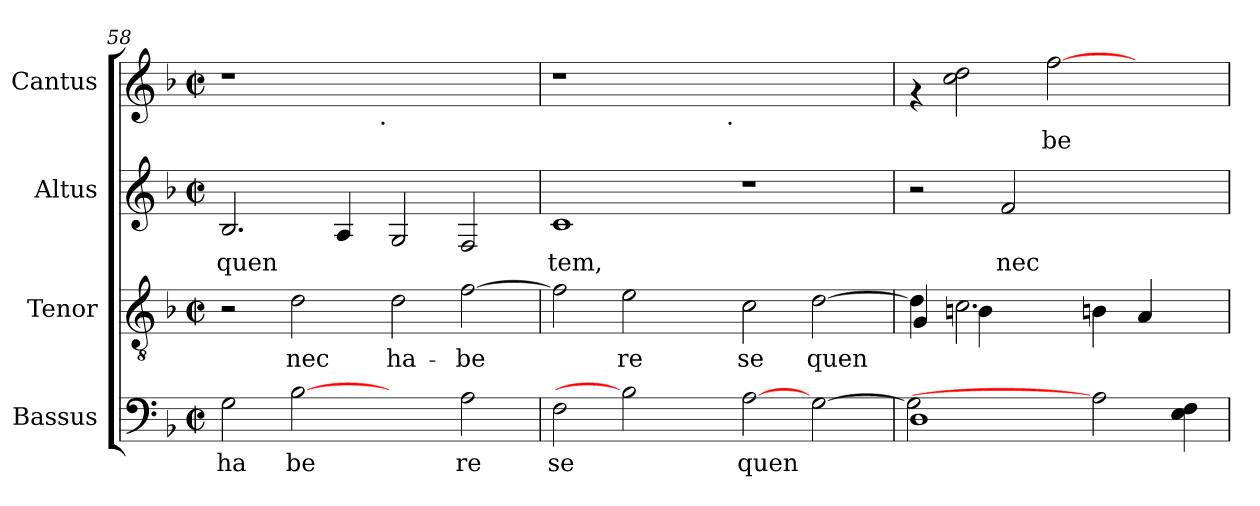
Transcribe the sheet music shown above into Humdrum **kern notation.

**kern	**text	**kern	**text	**kern	**text	**kern	**text
*part4	*part4	*part3	*part3	*part2	*part2	*part1	*part1
*staff4	*staff4	*staff3	*staff3	*staff2	*staff2	*staff1	*staff1
*I"Bassus	*	*I"Tenor	*	*I"Altus	*	*I"Cantus	*
*clefF4	*	*clefGv2	*	*clefG2	*	*clefG2	*
*k[b-]	*	*k[b-]	*	*k[b-]	*	*k[b-]	*
*F:	*	*F:	*	*F:	*	*F:	*
*M2/2	*	*M2/2	*	*M2/2	*	*M2/2	*
*met(c|)	*	*met(c|)	*	*met(c|)	*	*met(c|)	*
=58	=58	=58	=58	=58	=58	=58	=58
!	!LO:LY:b:cj	!	!	!	!LO:LY:b:cj	!	!
*	*	*	*	*	*	*^	*
2G\	ha	2r	.	2.B-/	quen	1r	2ryy	.
!	!LO:LY:b:cj	!	!LO:LY:b:cj	!	!	!	!	!
[2B-	be	2d\	nec	.	.	.	4...ryy	.
!	!	!	!	!	!LO:LY:b:cj	!	!	!
.	.	.	.	4A/	.	.	.	.
!	!	!	!	!	!	!	!LO:TX:b:t=.	!
.	.	.	.	.	.	.	1ryy	.
!	!	!	!LO:LY:b:cj	!	!LO:LY:b:cj	!	!	!
2ryy	.	2d\	ha-	2G/	.	1ryy	.	.
!	!LO:LY:b:cj	!	!LO:LY:b:cj	!	!LO:LY:b:cj	!	!	!
2A\	re	[<2f\	-be-	2F/	.	.	.	.
.	.	.	.	.	.	.	32ryy	.
!!LO:LB:g=z	!!
=59	=59	=59	=59	=59	=59	=59	=59	=59
!	!LO:LY:b:cj	!	!LO:LY:b:cj	!	!LO:LY:b:cj	!	!	!
2F\	se	2f\]	--	1c	tem,	1r	2ryy	.
!	!	!	!LO:LY:b:cj	!	!	!	!	!
2B-]	.	2e\	-re	.	.	.	4ryy	.
.	.	.	.	.	.	.	8ryy	.
.	.	.	.	.	.	.	16ryy	.
.	.	.	.	.	.	.	64ryy	.
!	!	!	!	!	!	!	!LO:TX:b:t=.	!
.	.	.	.	.	.	.	1ryy	.
!	!LO:LY:b:cj	!	!LO:LY:b:cj	!	!	!	!	!
[2A	quen	2c\	se	1r	.	1ryy	.	.
!	!LO:LY:b:cj	!	!LO:LY:b:cj	!	!	!	!	!
[>2G\	.	[>2d\	quen	.	.	.	.	.
.	.	.	.	.	.	.	32.ryy	.
=60	=60	=60	=60	=60	=60	=60	=60	=60
*^	*	*^	*	*	*	*	*	*
!	!	!	!	!	!LO:LY:b:cj	!	!	!	!	!
*	*	*	*	*	*	*	*	*v	*v	*
1D	2G\]	.	4d\]	4G/	.	2r	.	4rf	.
!	!	!	!	!	!LO:LY:b:cj	!	!	!	!
.	.	.	2.c\	4Bn\	.	.	.	2cc\ 2dd\	.
!	!	!	!	!	!	!	!LO:LY:b:cj	!	!
.	1ryy	.	.	4ryy	.	2f/	nec	.	.
!	!	!	!	!	!	!	!	!	!LO:LY:b:cj
.	.	.	.	1ryy	.	.	.	[>2ff\	be-
!	!	!	!	!	!LO:LY:b:cj	!	!	!	!
2A]	.	.	4Bn\	.	.	2.ryy	.	.	.
!	!	!	!	!	!LO:LY:b:cj	!	!	!	!
.	.	.	4A/	.	.	.	.	2ryy	.
!	!	!LO:LY:b:cj	!	!	!	!	!	!	!
4F\ 4E\	4ryy	.	4ryy	.	.	.	.	.	.
*v	*v	*	*	*	*	*	*	*	*
*	*	*v	*v	*	*	*	*	*
=	=	=	=	=	=	=	=
*-	*-	*-	*-	*-	*-	*-	*-
